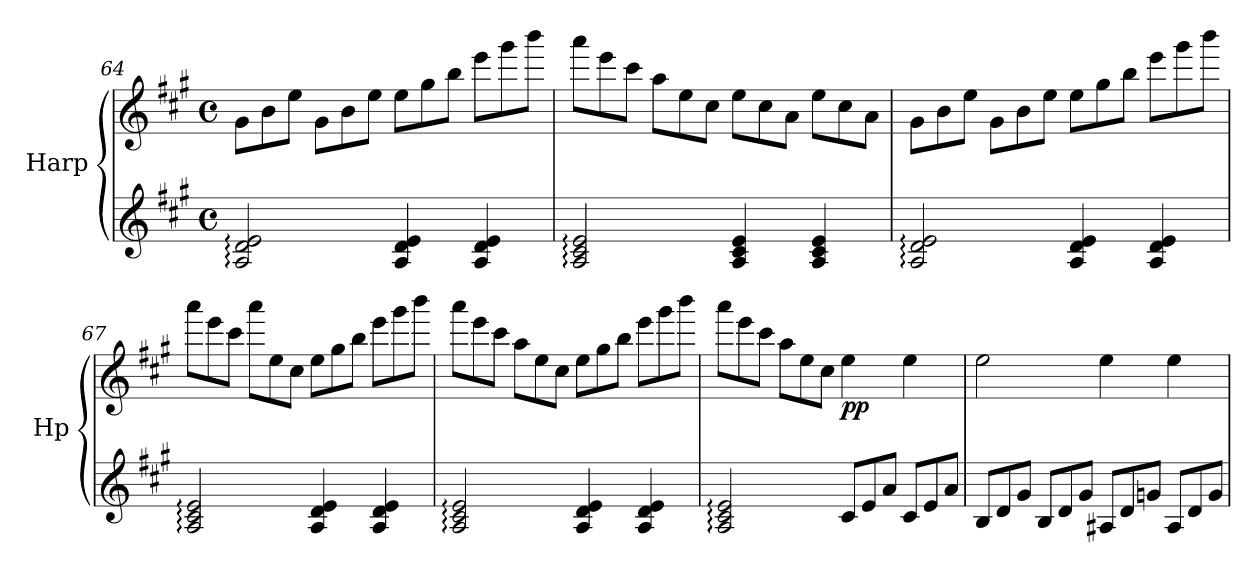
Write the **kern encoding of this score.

**kern	**kern	**dynam
*part1	*part1	*part1
*staff2	*staff1	*staff1/2
*I"Harp	*	*
*I'Hp	*	*
!!LO:LB:g=z
*clefG2	*clefG2	*
*k[f#c#g#]	*k[f#c#g#]	*
*A:	*A:	*
*M4/4	*M4/4	*
*met(c)	*met(c)	*
*	*Xtuplet	*
=64	=64	=64
2A/: 2d/: 2e/:	12g#\L	.
.	12b\	.
.	12ee\J	.
.	12g#\L	.
.	12b\	.
.	12ee\J	.
4A/ 4d/ 4e/	12ee\L	.
.	12gg#\	.
.	12bb\J	.
4A/ 4d/ 4e/	12eee\L	.
.	12ggg#\	.
.	12bbb\J	.
=65	=65	=65
2A/: 2c#/: 2e/:	12aaa\L	.
.	12eee\	.
.	12ccc#\J	.
.	12aa\L	.
.	12ee\	.
.	12cc#\J	.
4A/ 4c#/ 4e/	12ee\L	.
.	12cc#\	.
.	12a\J	.
4A/ 4c#/ 4e/	12ee\L	.
.	12cc#\	.
.	12a\J	.
=66	=66	=66
2A/: 2d/: 2e/:	12g#\L	.
.	12b\	.
.	12ee\J	.
.	12g#\L	.
.	12b\	.
.	12ee\J	.
4A/ 4d/ 4e/	12ee\L	.
.	12gg#\	.
.	12bb\J	.
4A/ 4d/ 4e/	12eee\L	.
.	12ggg#\	.
.	12bbb\J	.
!!LO:LB:g=z
=67	=67	=67
2A/: 2c#/: 2e/:	12aaa\L	.
.	12eee\	.
.	12ccc#\J	.
.	12aaa\L	.
.	12ee\	.
.	12cc#\J	.
4A/ 4d/ 4e/	12ee\L	.
.	12gg#\	.
.	12bb\J	.
4A/ 4d/ 4e/	12eee\L	.
.	12ggg#\	.
.	12bbb\J	.
=68	=68	=68
2A/: 2c#/: 2e/:	12aaa\L	.
.	12eee\	.
.	12ccc#\J	.
.	12aa\L	.
.	12ee\	.
.	12cc#\J	.
4A/ 4d/ 4e/	12ee\L	.
.	12gg#\	.
.	12bb\J	.
4A/ 4d/ 4e/	12eee\L	.
.	12ggg#\	.
.	12bbb\J	.
=69	=69	=69
2A/: 2c#/: 2e/:	12aaa\L	.
.	12eee\	.
.	12ccc#\J	.
.	12aa\L	.
.	12ee\	.
.	12cc#\J	.
*Xtuplet	*	*
!	!	!LO:DY:b
12c#/L	4ee\	pp
12e/	.	.
12a/J	.	.
12c#/L	4ee\	.
12e/	.	.
12a/J	.	.
!!LO:PB:g=z
=70	=70	=70
12B/L	2ee\	.
12d/	.	.
12g#/J	.	.
12B/L	.	.
12d/	.	.
12g#/J	.	.
12A#X/L	4ee\	.
12d/	.	.
12gn/J	.	.
12A#/L	4ee\	.
12d/	.	.
12g/J	.	.
=	=	=
*-	*-	*-
